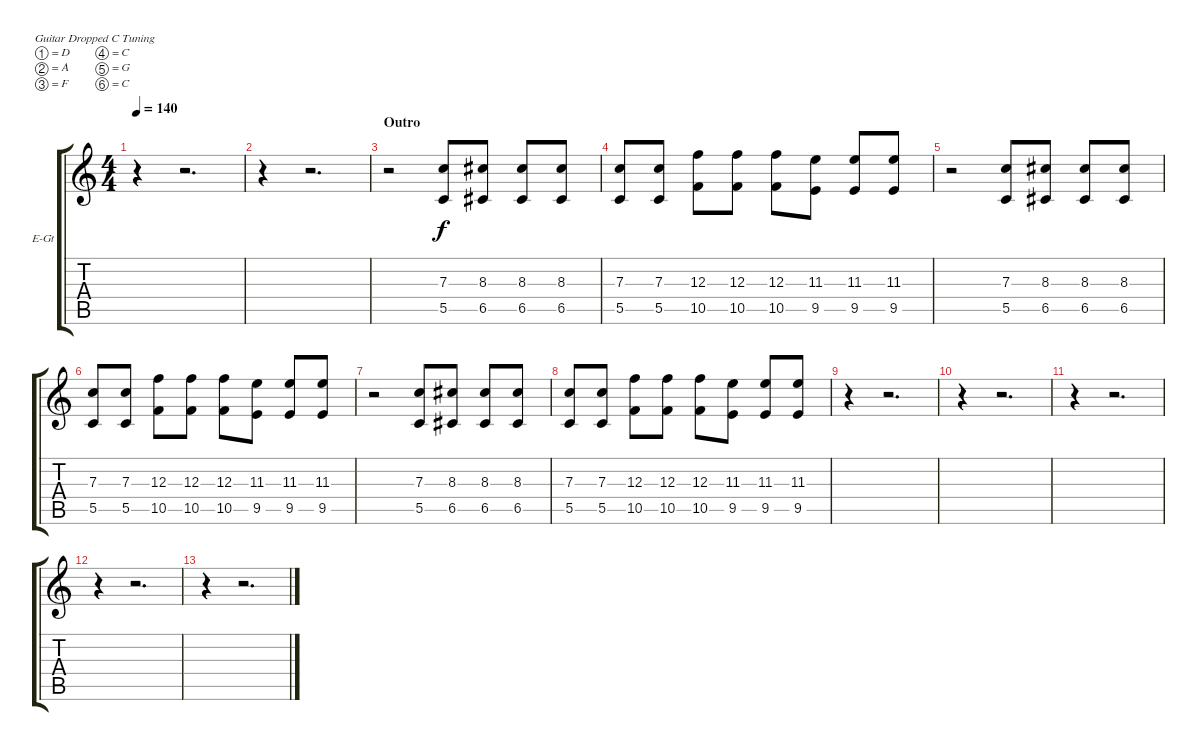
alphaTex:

\bracketExtendMode groupsimilarinstruments
\firstSystemTrackNameOrientation horizontal
\otherSystemsTrackNameOrientation horizontal
\track ("SFX 2" "E-Gt") {instrument electricguitarjazz}
\staff {score tabs}
\tuning (D4 A3 F3 C3 G2 C2)
\ts (4 4)
\tempo 140
\clef g2
\ks c
r.4{dy f} r.2{d} |
r.4 r.2{d} |
\section ("" "Outro")
r.2 (7.3 5.5).8 (8.3 6.5).8 (8.3 6.5).8 (8.3 6.5).8 |
(7.3 5.5).8 (7.3 5.5).8 (12.3 10.5).8 (12.3 10.5).8 (12.3 10.5).8 (11.3 9.5).8 (11.3 9.5).8 (11.3 9.5).8 |
r.2 (7.3 5.5).8 (8.3 6.5).8 (8.3 6.5).8 (8.3 6.5).8 |
(7.3 5.5).8 (7.3 5.5).8 (12.3 10.5).8 (12.3 10.5).8 (12.3 10.5).8 (11.3 9.5).8 (11.3 9.5).8 (11.3 9.5).8 |
r.2 (7.3 5.5).8 (8.3 6.5).8 (8.3 6.5).8 (8.3 6.5).8 |
(7.3 5.5).8 (7.3 5.5).8 (12.3 10.5).8 (12.3 10.5).8 (12.3 10.5).8 (11.3 9.5).8 (11.3 9.5).8 (11.3 9.5).8 |
r.4 r.2{d} |
r.4 r.2{d} |
r.4 r.2{d} |
r.4 r.2{d} |
r.4 r.2{d}
